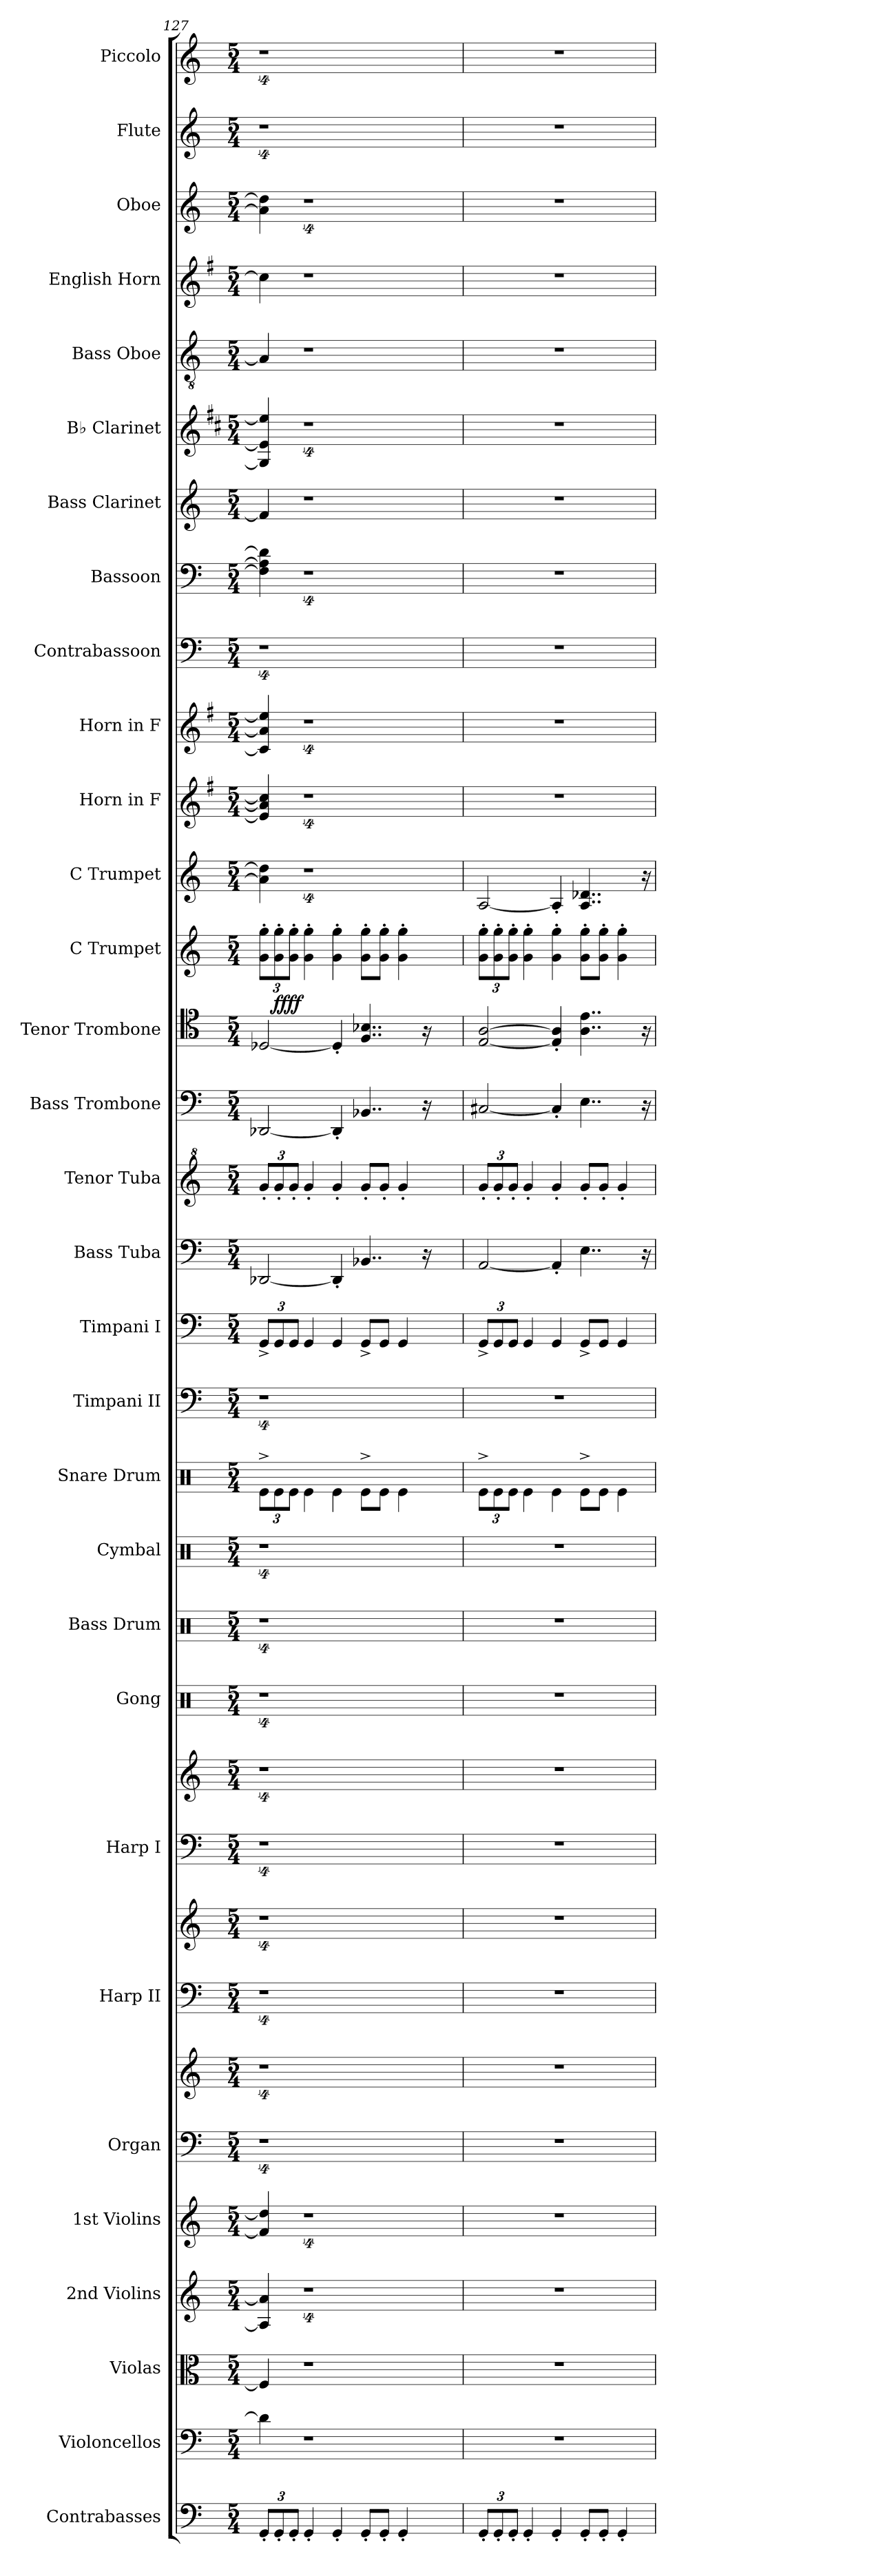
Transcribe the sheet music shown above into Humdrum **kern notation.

**kern	**kern	**kern	**kern	**kern	**kern	**kern	**kern	**kern	**kern	**kern	**kern	**kern	**kern	**kern	**kern	**kern	**kern	**kern	**kern	**kern	**kern	**dynam	**kern	**kern	**kern	**kern	**kern	**kern	**kern	**kern	**kern	**kern	**kern	**kern
*part31	*part30	*part29	*part28	*part27	*part26	*part26	*part25	*part25	*part24	*part24	*part23	*part22	*part21	*part20	*part19	*part18	*part17	*part16	*part15	*part14	*part13	*part13	*part12	*part11	*part10	*part9	*part8	*part7	*part6	*part5	*part4	*part3	*part2	*part1
*staff34	*staff33	*staff32	*staff31	*staff30	*staff29	*staff28	*staff27	*staff26	*staff25	*staff24	*staff23	*staff22	*staff21	*staff20	*staff19	*staff18	*staff17	*staff16	*staff15	*staff14	*staff13	*staff13	*staff12	*staff11	*staff10	*staff9	*staff8	*staff7	*staff6	*staff5	*staff4	*staff3	*staff2	*staff1
*I"Contrabasses	*I"Violoncellos	*I"Violas	*I"2nd Violins	*I"1st Violins	*I"Organ	*	*I"Harp II	*	*I"Harp I	*	*I"Gong	*I"Bass Drum	*I"Cymbal	*I"Snare Drum	*I"Timpani II	*I"Timpani I	*I"Bass Tuba	*I"Tenor Tuba	*I"Bass Trombone	*I"Tenor Trombone	*I"C Trumpet	*	*I"C Trumpet	*I"Horn in F	*I"Horn in F	*I"Contrabassoon	*I"Bassoon	*I"Bass Clarinet	*I"B♭ Clarinet	*I"Bass Oboe	*I"English Horn	*I"Oboe	*I"Flute	*I"Piccolo
*I'Cbs.	*I'Vcs.	*I'Vlas.	*I'Vlns.	*I'Vlns.	*I'Org.	*	*I'Hrp.	*	*I'Hrp.	*	*	*I'B. Dr.	*I'Cym.	*I'Sn. Dr.	*I'Timp.	*I'Timp.	*I'Tba.	*	*I'B. Tbn.	*I'T. Tbn.	*I'C Tpt.	*	*I'C Tpt.	*	*	*I'Cbsn.	*I'Bsn.	*I'B. Cl.	*I'B♭ Cl.	*	*I'E. Hn.	*I'Ob.	*I'Fl.	*I'Picc.
*clefF4	*clefF4	*clefC3	*clefG2	*clefG2	*clefF4	*clefG2	*clefF4	*clefG2	*clefF4	*clefG2	*clefX	*clefX	*clefX	*clefX	*clefF4	*clefF4	*clefF4	*clefG^2	*clefF4	*clefC4	*clefG2	*	*clefG2	*clefG2	*clefG2	*clefF4	*clefF4	*clefG2	*clefG2	*clefGv2	*clefG2	*clefG2	*clefG2	*clefG2
*ITrd7c12	*	*	*	*	*	*	*	*	*	*	*	*	*	*	*	*	*	*ITrd15c26	*	*	*	*	*	*ITrd4c7	*ITrd4c7	*ITrd7c12	*	*ITrd8c14	*ITrd1c2	*	*ITrd4c7	*	*	*ITrd-7c-12
*k[]	*k[]	*k[]	*k[]	*k[]	*k[]	*k[]	*k[]	*k[]	*k[]	*k[]	*k[]	*k[]	*k[]	*k[]	*k[]	*k[]	*k[]	*k[]	*k[]	*k[]	*k[]	*	*k[]	*k[]	*k[]	*k[]	*k[]	*k[]	*k[]	*k[]	*k[]	*k[]	*k[]	*k[]
*M5/4	*M5/4	*M5/4	*M5/4	*M5/4	*M5/4	*M5/4	*M5/4	*M5/4	*M5/4	*M5/4	*M5/4	*M5/4	*M5/4	*M5/4	*M5/4	*M5/4	*M5/4	*M5/4	*M5/4	*M5/4	*M5/4	*	*M5/4	*M5/4	*M5/4	*M5/4	*M5/4	*M5/4	*M5/4	*M5/4	*M5/4	*M5/4	*M5/4	*M5/4
*Xbrackettup	*	*	*	*	*	*	*	*	*	*	*	*	*	*Xbrackettup	*	*Xbrackettup	*	*Xbrackettup	*	*	*Xbrackettup	*	*	*	*	*	*	*	*	*	*	*	*	*
=127	=127	=127	=127	=127	=127	=127	=127	=127	=127	=127	=127	=127	=127	=127	=127	=127	=127	=127	=127	=127	=127	=127	=127	=127	=127	=127	=127	=127	=127	=127	=127	=127	=127	=127
12GGG'/L	4d\]	4F/]	4A-/] 4a-/]	4f/] 4dd-/]	4%5r	4%5r	4%5r	4%5r	4%5r	4%5r	4%5r	4%5r	4%5r	12Re^\L	4%5r	12GG^/L	[2DD-X/	12G'/L	[2DD-X/	[2D-X/	12g\' 12gg\'L	.	4a-\] 4dd-\]	4A-/] 4d-/] 4f/]	4F/] 4d-/] 4a-/]	4%5r	4F\] 4A-\] 4d-\]	4F/]	4F/] 4d-/] 4dd-/]	4A-/]	4f\]	4a-\] 4dd-\]	4%5r	4%5r
!	!	!	!	!	!	!	!	!	!	!	!	!	!	!	!	!	!	!	!	!	!	!LO:DY:b	!	!	!	!	!	!	!	!	!	!	!	!
!	!	!	!	!	!	!	!	!	!	!	!	!	!	!	!	!	!	!	!	!	!	!LO:DY:n=1:b	!	!	!	!	!	!	!	!	!	!	!	!
12GGG'/	.	.	.	.	.	.	.	.	.	.	.	.	.	12Re\	.	12GG/	.	12G'/	.	.	12g\' 12gg\'	ff ff	.	.	.	.	.	.	.	.	.	.	.	.
12GGG'/J	.	.	.	.	.	.	.	.	.	.	.	.	.	12Re\J	.	12GG/J	.	12G'/J	.	.	12g\' 12gg\'J	.	.	.	.	.	.	.	.	.	.	.	.	.
4GGG'/	1r	1r	4%5r	4%5r	.	.	.	.	.	.	.	.	.	4Re\	.	4GG/	.	4G'/	.	.	4g\' 4gg\'	.	4%5r	4%5r	4%5r	.	4%5r	1r	4%5r	1r	1r	4%5r	.	.
4GGG'/	.	.	.	.	.	.	.	.	.	.	.	.	.	4Re\	.	4GG/	4DD-'/]	4G'/	4DD-'/]	4D-'/]	4g\' 4gg\'	.	.	.	.	.	.	.	.	.	.	.	.	.
8GGG'/L	.	.	.	.	.	.	.	.	.	.	.	.	.	8Re^\L	.	8GG^/L	4..BB-X/	8G'/L	4..BB-X/	4..F/ 4..B-X/	8g\' 8gg\'L	.	.	.	.	.	.	.	.	.	.	.	.	.
8GGG'/J	.	.	.	.	.	.	.	.	.	.	.	.	.	8Re\J	.	8GG/J	.	8G'/J	.	.	8g\' 8gg\'J	.	.	.	.	.	.	.	.	.	.	.	.	.
4GGG'/	.	.	.	.	.	.	.	.	.	.	.	.	.	4Re\	.	4GG/	.	4G'/	.	.	4g\' 4gg\'	.	.	.	.	.	.	.	.	.	.	.	.	.
.	.	.	.	.	.	.	.	.	.	.	.	.	.	.	.	.	16r	.	16r	16r	.	.	.	.	.	.	.	.	.	.	.	.	.	.
4ryy	4ryy	4ryy	.	.	4ryy	4ryy	4ryy	4ryy	4ryy	4ryy	4ryy	4ryy	4ryy	4ryy	4ryy	4ryy	4ryy	4ryy	4ryy	4ryy	4ryy	.	.	.	.	4ryy	.	4ryy	.	4ryy	4ryy	.	4ryy	4ryy
=128	=128	=128	=128	=128	=128	=128	=128	=128	=128	=128	=128	=128	=128	=128	=128	=128	=128	=128	=128	=128	=128	=128	=128	=128	=128	=128	=128	=128	=128	=128	=128	=128	=128	=128
12GGG'/L	4%5r	4%5r	4%5r	4%5r	4%5r	4%5r	4%5r	4%5r	4%5r	4%5r	4%5r	4%5r	4%5r	12Re^\L	4%5r	12GG^/L	[2AA/	12G'/L	[2C#X/	[2E/ [2A/	12g\' 12gg\'L	.	[2A/	4%5r	4%5r	4%5r	4%5r	4%5r	4%5r	4%5r	4%5r	4%5r	4%5r	4%5r
12GGG'/	.	.	.	.	.	.	.	.	.	.	.	.	.	12Re\	.	12GG/	.	12G'/	.	.	12g\' 12gg\'	.	.	.	.	.	.	.	.	.	.	.	.	.
12GGG'/J	.	.	.	.	.	.	.	.	.	.	.	.	.	12Re\J	.	12GG/J	.	12G'/J	.	.	12g\' 12gg\'J	.	.	.	.	.	.	.	.	.	.	.	.	.
4GGG'/	.	.	.	.	.	.	.	.	.	.	.	.	.	4Re\	.	4GG/	.	4G'/	.	.	4g\' 4gg\'	.	.	.	.	.	.	.	.	.	.	.	.	.
4GGG'/	.	.	.	.	.	.	.	.	.	.	.	.	.	4Re\	.	4GG/	4AA'/]	4G'/	4C#'/]	4E/]' 4A/]'	4g\' 4gg\'	.	4A'/]	.	.	.	.	.	.	.	.	.	.	.
8GGG'/L	.	.	.	.	.	.	.	.	.	.	.	.	.	8Re^\L	.	8GG^/L	4..E\	8G'/L	4..E\	4..A\ 4..e\	8g\' 8gg\'L	.	4..A/ 4..d-X/	.	.	.	.	.	.	.	.	.	.	.
8GGG'/J	.	.	.	.	.	.	.	.	.	.	.	.	.	8Re\J	.	8GG/J	.	8G'/J	.	.	8g\' 8gg\'J	.	.	.	.	.	.	.	.	.	.	.	.	.
4GGG'/	.	.	.	.	.	.	.	.	.	.	.	.	.	4Re\	.	4GG/	.	4G'/	.	.	4g\' 4gg\'	.	.	.	.	.	.	.	.	.	.	.	.	.
.	.	.	.	.	.	.	.	.	.	.	.	.	.	.	.	.	16r	.	16r	16r	.	.	16r	.	.	.	.	.	.	.	.	.	.	.
=	=	=	=	=	=	=	=	=	=	=	=	=	=	=	=	=	=	=	=	=	=	=	=	=	=	=	=	=	=	=	=	=	=	=
*-	*-	*-	*-	*-	*-	*-	*-	*-	*-	*-	*-	*-	*-	*-	*-	*-	*-	*-	*-	*-	*-	*-	*-	*-	*-	*-	*-	*-	*-	*-	*-	*-	*-	*-
